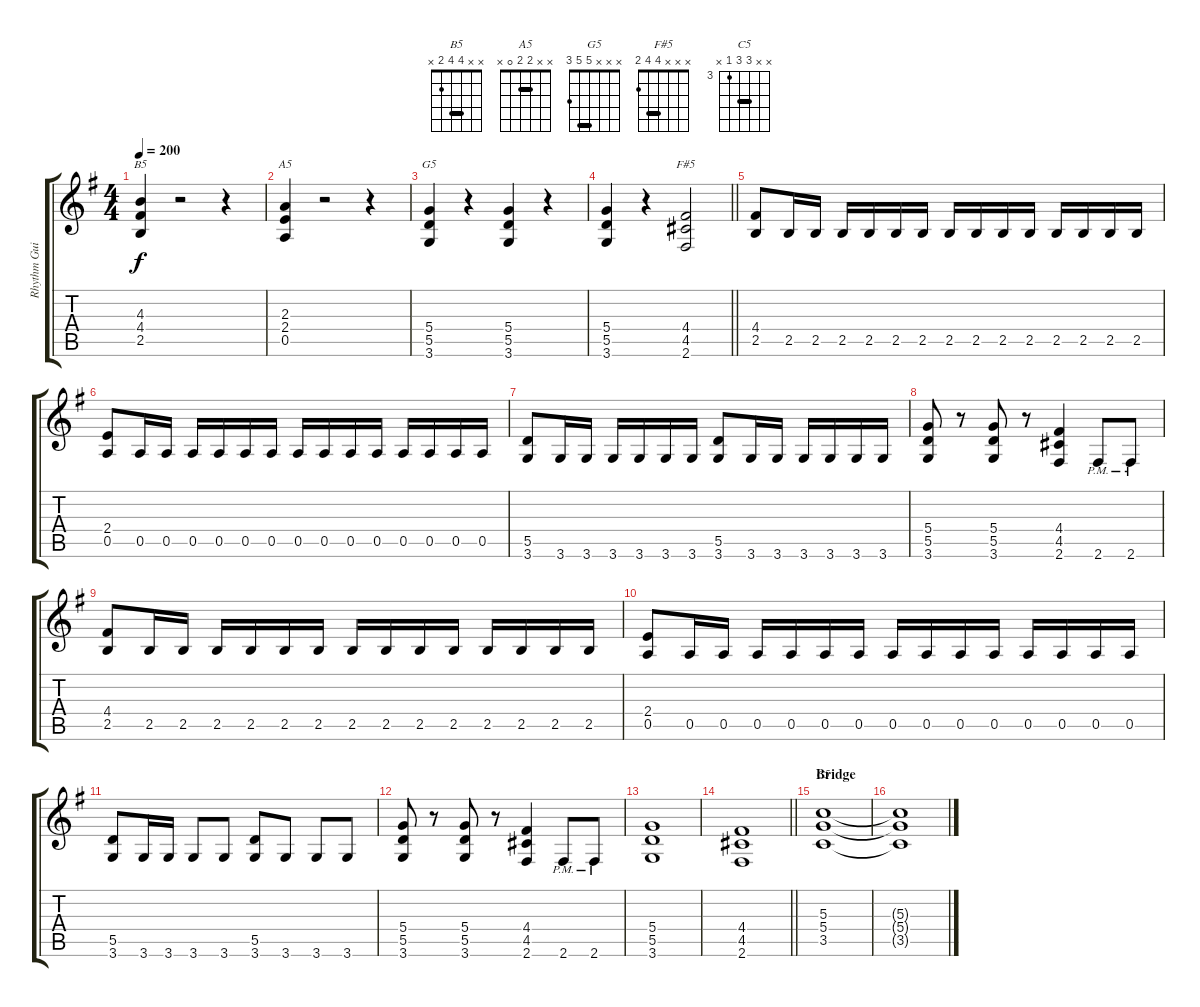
\track ("Rhythm Guitar B" "Rhythm Gui") {instrument distortionguitar}
\staff {score tabs}
\tuning (E4 B3 G3 D3 A2 E2) {hide}
\chord ("B5" x x 4 4 2 x) {barre 4}
\chord ("A5" x x 2 2 0 x) {barre 2}
\chord ("G5" x x x 5 5 3) {barre 5}
\chord ("F#5" x x x 4 4 2) {barre 4}
\chord ("C5" x x 5 5 3 x) {firstfret 3 barre 5}
\ts (4 4)
\tempo 200
\clef g2
\ks g
(4.3 4.4 2.5).4{ch "B5" dy f} r.2 r.4 |
(2.3 2.4 0.5).4{ch "A5"} r.2 r.4 |
(5.4 5.5 3.6).4{ch "G5"} r.4 (5.4 5.5 3.6).4 r.4 |
\barLineRight lightlight
(5.4 5.5 3.6).4 r.4 (4.4 4.5 2.6).2{ch "F#5"} |
\section ("" "")
(4.4 2.5).8 2.5.16 2.5.16 2.5.16 2.5.16 2.5.16 2.5.16 2.5.16 2.5.16 2.5.16 2.5.16 2.5.16 2.5.16 2.5.16 2.5.16 |
(2.4 0.5).8 0.5.16 0.5.16 0.5.16 0.5.16 0.5.16 0.5.16 0.5.16 0.5.16 0.5.16 0.5.16 0.5.16 0.5.16 0.5.16 0.5.16 |
(5.5 3.6).8 3.6.16 3.6.16 3.6.16 3.6.16 3.6.16 3.6.16 (5.5 3.6).8 3.6.16 3.6.16 3.6.16 3.6.16 3.6.16 3.6.16 |
(5.4 5.5 3.6).8 r.8 (5.4 5.5 3.6).8 r.8 (4.4 4.5 2.6).4 2.6{pm}.8 2.6{pm}.8 |
(4.4 2.5).8 2.5.16 2.5.16 2.5.16 2.5.16 2.5.16 2.5.16 2.5.16 2.5.16 2.5.16 2.5.16 2.5.16 2.5.16 2.5.16 2.5.16 |
(2.4 0.5).8 0.5.16 0.5.16 0.5.16 0.5.16 0.5.16 0.5.16 0.5.16 0.5.16 0.5.16 0.5.16 0.5.16 0.5.16 0.5.16 0.5.16 |
(5.5 3.6).8 3.6.16 3.6.16 3.6.8 3.6.8 (5.5 3.6).8 3.6.8 3.6.8 3.6.8 |
(5.4 5.5 3.6).8 r.8 (5.4 5.5 3.6).8 r.8 (4.4 4.5 2.6).4 2.6{pm}.8 2.6{pm}.8 |
(5.4 5.5 3.6).1 |
\barLineRight lightlight
(4.4 4.5 2.6).1 |
\section ("" "Bridge")
(5.3 5.4 3.5).1{ch "C5"} |
(5.3{t} 5.4{t} 3.5{t}).1
